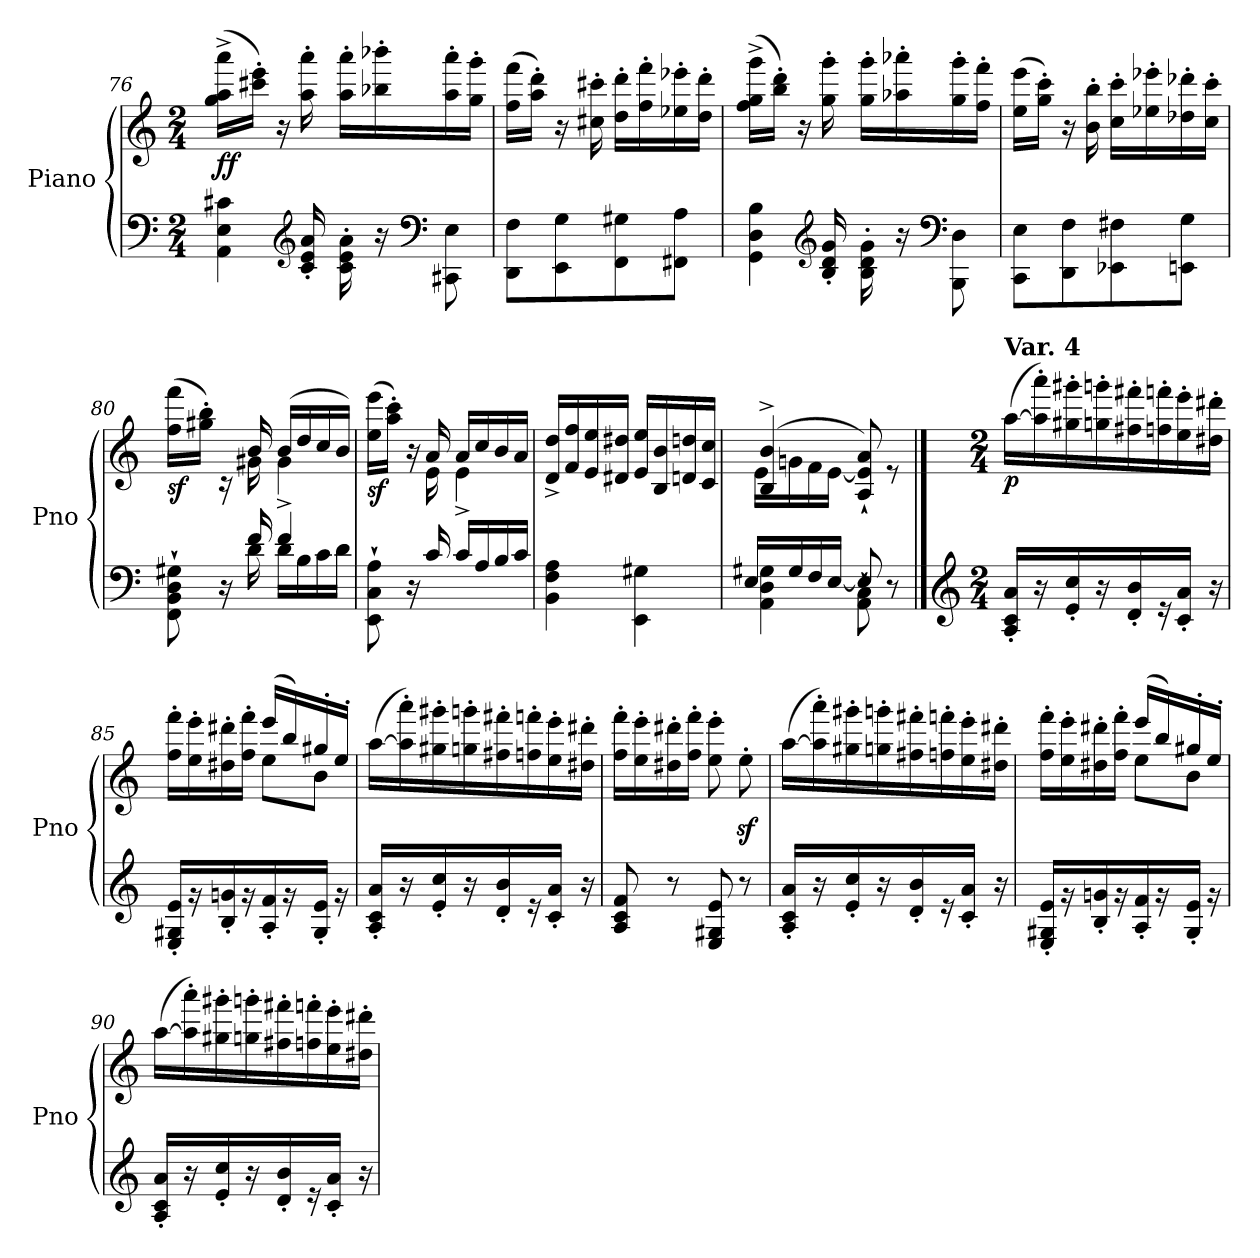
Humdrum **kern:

**kern	**kern	**dynam
*part1	*part1	*part1
*staff2	*staff1	*staff1/2
*I"Piano	*	*
*I'Pno	*	*
!!LO:LB:g=z
*clefF4	*clefG2	*
*k[]	*k[]	*
*M2/4	*M2/4	*
=76	=76	=76
*^	*	*
!	!	!	!LO:DY:b
4AA\ 4E\ 4c#X\	8.ryy	(16gg\^ 16aa\^ 16aaa\^LL	ff
.	.	16ccc#X\' 16eee\'JJ)	.
.	.	16r	.
*clefG2	*	*	*
.	16c#/' 16e/' 16a/'	16aa\' 16aaa\'	.
16ryy	16c#\' 16e\' 16a\'	16aa\' 16aaa\'LL	.
16rddyy	16r	16bb-X\' 16bbb-X\'	.
*clefF4	*	*	*
8CC#X\ 8E\	8ryy	16aa\' 16aaa\'	.
.	.	16gg\' 16ggg\'JJ	.
*v	*v	*	*
=77	=77	=77
8DD\ 8F\L	(16ff\ 16fff\LL	.
.	16aa\' 16ddd\'JJ)	.
8EE\ 8G\	16r	.
.	16cc#X\' 16ccc#X\'	.
8FF\ 8G#X\	16dd\' 16ddd\'LL	.
.	16ff\' 16fff\'	.
8FF#X\ 8A\J	16ee-X\' 16eee-X\'	.
.	16dd\' 16ddd\'JJ	.
=78	=78	=78
*^	*	*
4GG\ 4D\ 4B\	8.ryy	(16ff\^ 16gg\^ 16ggg\^LL	.
.	.	16bb\' 16ddd\'JJ)	.
.	.	16r	.
*clefG2	*	*	*
.	16B/' 16d/' 16g/'	16gg\' 16ggg\'	.
16ryy	16B\' 16d\' 16g\'	16gg\' 16ggg\'LL	.
16reeeyy	16r	16aa-X\' 16aaa-X\'	.
*clefF4	*	*	*
8BBB\ 8D\	8ryy	16gg\' 16ggg\'	.
.	.	16ff\' 16fff\'JJ	.
*v	*v	*	*
=79	=79	=79
8CC\ 8E\L	(16ee\ 16eee\LL	.
.	16gg\' 16ccc\'JJ)	.
8DD\ 8F\	16r	.
.	16b\' 16bb\'	.
8EE-X\ 8F#X\	16cc\' 16ccc\'LL	.
.	16ee-X\' 16eee-X\'	.
8EEn\ 8G\J	16dd-X\' 16ddd-X\'	.
.	16cc\' 16ccc\'JJ	.
!!LO:LB:g=z
=80	=80	=80
*^	*^	*
!	!	!	!	!LO:DY:b
8FF\` 8BB\` 8D\` 8G#X\`	8ryy	(>16ff\ 16fff\LL	8.ryy	sf
.	.	16gg#X\' 16bb\'JJ)	.	.
16r	16ryy	16rc	.	.
16f/	16d\	16b/	16g#X\	.
4f/	16d\LL	(16b/LL	4g#^\	.
.	16B\	16dd/	.	.
.	16c\	16cc/	.	.
.	16d\JJ	16b/JJ)	.	.
=81	=81	=81	=81	=81
!	!	!	!	!LO:DY:b
*v	*v	*	*	*
8EE\` 8C\` 8A\`	(>16ee\ 16eee\LL	16ryy	sf
.	16aa\' 16ccc\'JJ)	16ryy	.
16r	16r	16ryy	.
16c/	16a/	16e\	.
16c/LL	16a/LL	4e^\	.
16A/	16cc/	.	.
16B/	16b/	.	.
16c/JJ	16a/JJ	.	.
*	*v	*v	*
=82	=82	=82
4BB\ 4F\ 4A\	16d/^ 16dd/^LL	.
.	16f/ 16ff/	.
.	16e/ 16ee/	.
.	16d#X/ 16dd#X/JJ	.
4EE\ 4G#X\	16e/ 16ee/LL	.
.	16B/ 16b/	.
.	16dn/ 16ddn/	.
.	16c/ 16cc/JJ	.
=83	=83	=83
*^	*^	*
4AA\ 4D\ 4G#X\	16E/LL	(4B/^ 4b/^	16e\LL	.
.	16G#/	.	16gn\	.
.	16F/	.	16f\	.
.	[16E/JJ	.	[16e\JJ	.
8AA\` 8C\`	8E/]	8A/` 8e/]` 8a/`)	4ryy	.
8r	8ryy	8re	.	.
*v	*v	*	*	*
*	*v	*v	*
!!LO:LB:g=z
==84	==84	==84
*clefG2	*	*
*M2/4	*M2/4	*
*^	*	*
!	!	!LO:TX:a:B:t=Var. 4	!
!	!	!	!LO:DY:b
*v	*v	*	*
16A/' 16c/' 16a/'LL	(>[16aa\LL	p
16r	16aa\]' 16aaa\')	.
16e/' 16cc/'	16gg#X\' 16ggg#X\'	.
16r	16ggn\' 16gggn\'	.
16d/' 16b/'	16ff#X\' 16fff#X\'	.
16r	16ffn\' 16fffn\'	.
16c/' 16a/'JJ	16ee\' 16eee\'	.
16r	16dd#X\' 16ddd#X\'JJ	.
=85	=85	=85
*	*^	*
16E/' 16G#X/' 16e/'LL	16ff\' 16fff\'LL	4ryy	.
16rg	16ee\' 16eee\'	.	.
16B/' 16gn/'	16dd#X\' 16ddd#X\'	.	.
16rg	16ff\' 16fff\'JJ	.	.
16A/' 16f/'	(16eee/LL	8ee\L	.
16rg	16bb/)	.	.
16G#/' 16e/'JJ	16gg#X'/	8b\J	.
16rg	16ee'/JJ	.	.
*	*v	*v	*
=86	=86	=86
16A/' 16c/' 16a/'LL	(>[16aa\LL	.
16r	16aa\]' 16aaa\')	.
16e/' 16cc/'	16gg#X\' 16ggg#X\'	.
16r	16ggn\' 16gggn\'	.
16d/' 16b/'	16ff#X\' 16fff#X\'	.
16r	16ffn\' 16fffn\'	.
16c/' 16a/'JJ	16ee\' 16eee\'	.
16r	16dd#X\' 16ddd#X\'JJ	.
=87	=87	=87
8A/ 8c/ 8f/	16ff\' 16fff\'LL	.
.	16ee\' 16eee\'	.
8r	16dd#X\' 16ddd#X\'	.
.	16ff\' 16fff\'JJ	.
8E/ 8G#X/ 8e/	8ee\' 8eee\'	.
8r	8eez<'\	.
!!LO:PB:g=z
=88	=88	=88
16A/' 16c/' 16a/'LL	(>[16aa\LL	.
16r	16aa\]' 16aaa\')	.
16e/' 16cc/'	16gg#X\' 16ggg#X\'	.
16r	16ggn\' 16gggn\'	.
16d/' 16b/'	16ff#X\' 16fff#X\'	.
16r	16ffn\' 16fffn\'	.
16c/' 16a/'JJ	16ee\' 16eee\'	.
16r	16dd#X\' 16ddd#X\'JJ	.
=89	=89	=89
*	*^	*
16E/' 16G#X/' 16e/'LL	16ff\' 16fff\'LL	4ryy	.
16rg	16ee\' 16eee\'	.	.
16B/' 16gn/'	16dd#X\' 16ddd#X\'	.	.
16rg	16ff\' 16fff\'JJ	.	.
16A/' 16f/'	(16eee/LL	8ee\L	.
16rg	16bb/)	.	.
16G#/' 16e/'JJ	16gg#X'/	8b\J	.
16rg	16ee'/JJ	.	.
*	*v	*v	*
=90	=90	=90
16A/' 16c/' 16a/'LL	(>[16aa\LL	.
16r	16aa\]' 16aaa\')	.
16e/' 16cc/'	16gg#X\' 16ggg#X\'	.
16r	16ggn\' 16gggn\'	.
16d/' 16b/'	16ff#X\' 16fff#X\'	.
16r	16ffn\' 16fffn\'	.
16c/' 16a/'JJ	16ee\' 16eee\'	.
16r	16dd#X\' 16ddd#X\'JJ	.
=	=	=
*-	*-	*-
